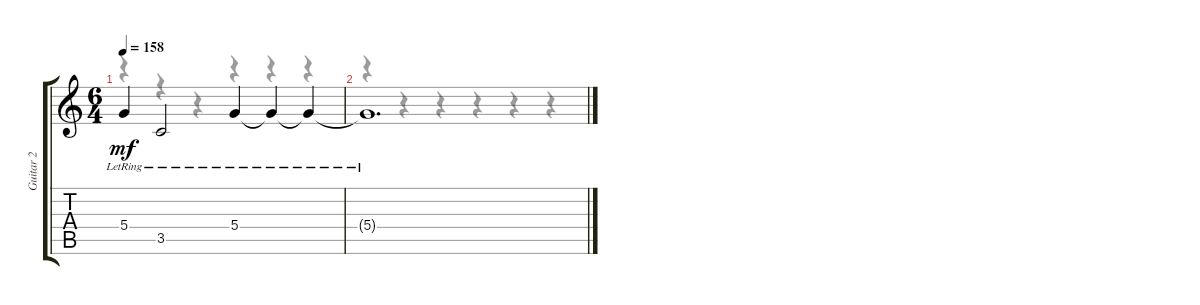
\track ("Guitar 2" "Guitar 2") {instrument electricguitarjazz}
\staff {score tabs}
\tuning (E4 B3 G3 D3 A2 E2) {hide}
\voice
\ts (6 4)
\tempo 158
\clef g2
\ks c
5.4{lr t}.4{dy mf} 3.5{lr}.2 5.4{lr}.4 5.4{lr t}.4 5.4{lr t}.4 |
5.4{lr t}.1{d}
\voice
\clef g2
\ottava regular
\simile none
\ks c
r.4{dy f} r.4 r.4 r.4 r.4 r.4 |
r.4 r.4 r.4 r.4 r.4 r.4
